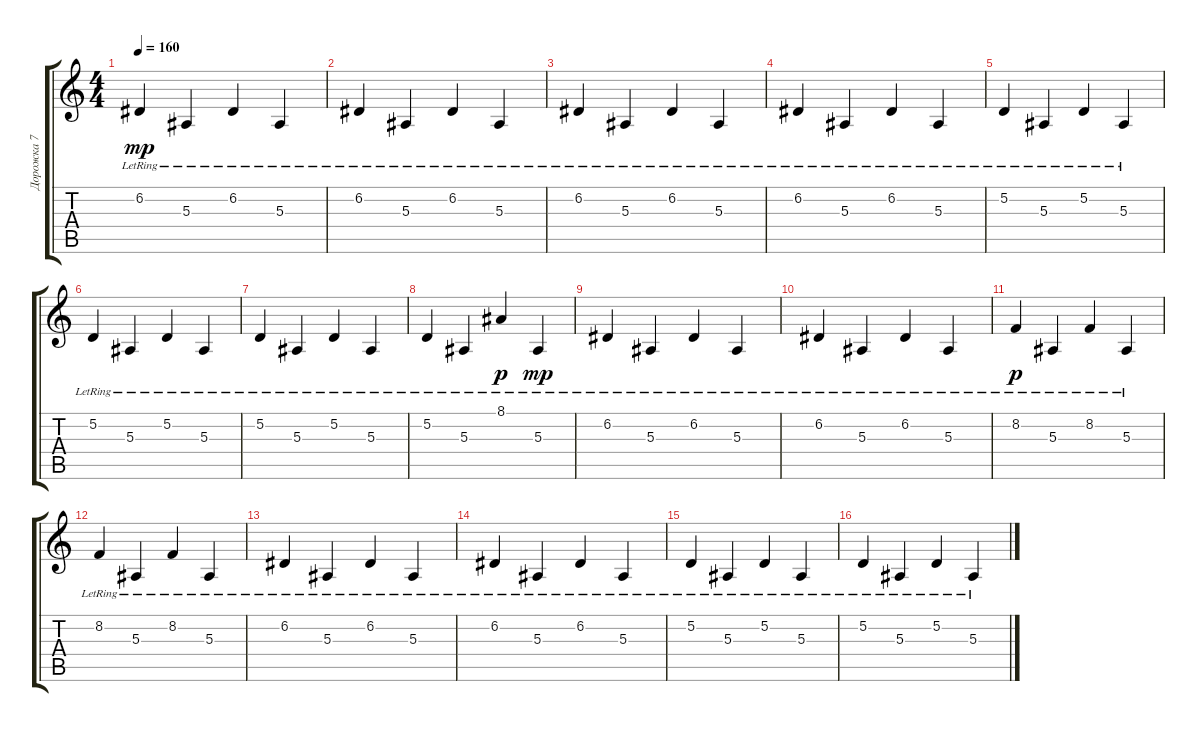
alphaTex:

\track ("Дорожка 7" "Дорожка 7") {instrument brightacousticpiano}
\staff {score tabs}
\tuning (D4 A3 F3 C3 G2 C2) {hide}
\ts (4 4)
\tempo 160
\clef g2
\ks c
6.2{lr}.4{dy mp} 5.3{lr}.4 6.2{lr}.4 5.3{lr}.4 |
6.2{lr}.4 5.3{lr}.4 6.2{lr}.4 5.3{lr}.4 |
6.2{lr}.4 5.3{lr}.4 6.2{lr}.4 5.3{lr}.4 |
6.2{lr}.4 5.3{lr}.4 6.2{lr}.4 5.3{lr}.4 |
5.2{lr}.4 5.3{lr}.4 5.2{lr}.4 5.3{lr}.4 |
5.2{lr}.4 5.3{lr}.4 5.2{lr}.4 5.3{lr}.4 |
5.2{lr}.4 5.3{lr}.4 5.2{lr}.4 5.3{lr}.4 |
5.2{lr}.4 5.3{lr}.4 8.1{lr}.4{dy p} 5.3{lr}.4{dy mp} |
6.2{lr}.4 5.3{lr}.4 6.2{lr}.4 5.3{lr}.4 |
6.2{lr}.4 5.3{lr}.4 6.2{lr}.4 5.3{lr}.4 |
8.2{lr}.4{dy p} 5.3{lr}.4 8.2{lr}.4 5.3{lr}.4 |
8.2{lr}.4 5.3{lr}.4 8.2{lr}.4 5.3{lr}.4 |
6.2{lr}.4 5.3{lr}.4 6.2{lr}.4 5.3{lr}.4 |
6.2{lr}.4 5.3{lr}.4 6.2{lr}.4 5.3{lr}.4 |
5.2{lr}.4 5.3{lr}.4 5.2{lr}.4 5.3{lr}.4 |
5.2{lr}.4 5.3{lr}.4 5.2{lr}.4 5.3{lr}.4
